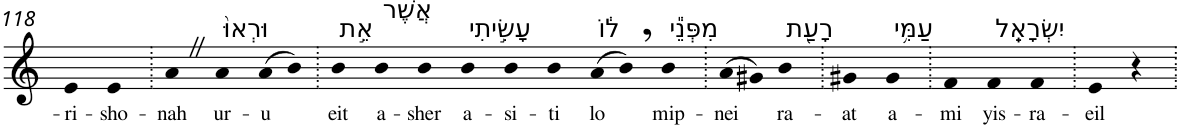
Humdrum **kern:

**kern	**text
*part1	*part1
*staff1	*staff1
*I"Piano	*
*I'Pno	*
!!LO:PB:g=z
*clefG2	*
*k[]	*
=118	=118
!	!LO:LY:b
4e	-ri-
!	!LO:LY:b
4e	-sho-
=119.	=119.
!	!LO:LY:b
4aZ	-nah
!LO:TX:a:t=וּרְאוּ֙	!
!	!LO:LY:b
4a	ur-
!	!LO:LY:b
(>8a	-u
8b)	.
=120.	=120.
!LO:TX:a:t=אֵ֣ת	!
!	!LO:LY:b
4b	eit
!LO:TX:a:t=אֲשֶׁר	!
!	!LO:LY:b
4b	a-
!	!LO:LY:b
4b	-sher
!LO:TX:a:t=עָשִׂ֣יתִי	!
!	!LO:LY:b
4b	a-
!	!LO:LY:b
4b	-si-
!	!LO:LY:b
4b	-ti
!LO:TX:a:t=ל֔וֹ	!
!	!LO:LY:b
(>8a	lo
8b,)	.
!LO:TX:a:t=מִפְּנֵ֕י	!
!	!LO:LY:b
4b	mip-
=121.	=121.
!	!LO:LY:b
(>8a	-nei
8g#X)	.
!LO:TX:a:t=רָעַ֖ת	!
!	!LO:LY:b
4b	ra-
=122.	=122.
!	!LO:LY:b
4g#X	-at
!LO:TX:a:t=עַמִּ֥י	!
!	!LO:LY:b
4g#	a-
=123.	=123.
!	!LO:LY:b
4f	-mi
!LO:TX:a:t=יִשְׂרָאֵֽל	!
!	!LO:LY:b
4f	yis-
!	!LO:LY:b
4f	-ra-
=124.	=124.
!	!LO:LY:b
4e	-eil
4r	.
=.	=.
*-	*-
